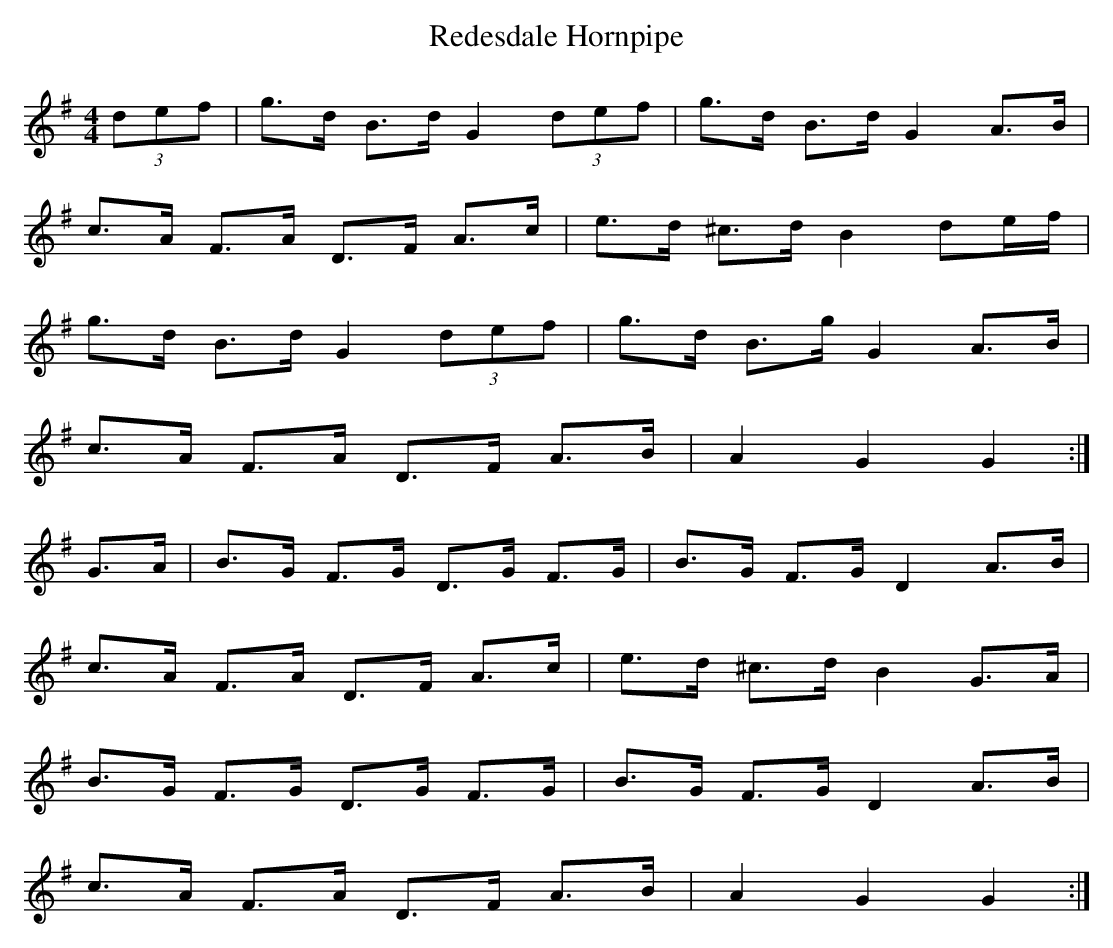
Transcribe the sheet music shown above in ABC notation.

X:1
T:Redesdale Hornpipe
M:4/4
L:1/8
K:G
(3def|g>d B>d G2 (3def|g>d B>d G2 A>B|
c>A F>A D>F A>c|e>d ^c>d B2 de/2f/2|
g>d B>d G2 (3def|g>d B>g G2 A>B|
c>A F>A D>F A>B|A2 G2 G2:|
G>A|B>G F>G D>G F>G|B>G F>G D2 A>B|
c>A F>A D>F A>c|e>d ^c>d B2 G>A|
B>G F>G D>G F>G|B>G F>G D2 A>B|
c>A F>A D>F A>B|A2 G2 G2:|
